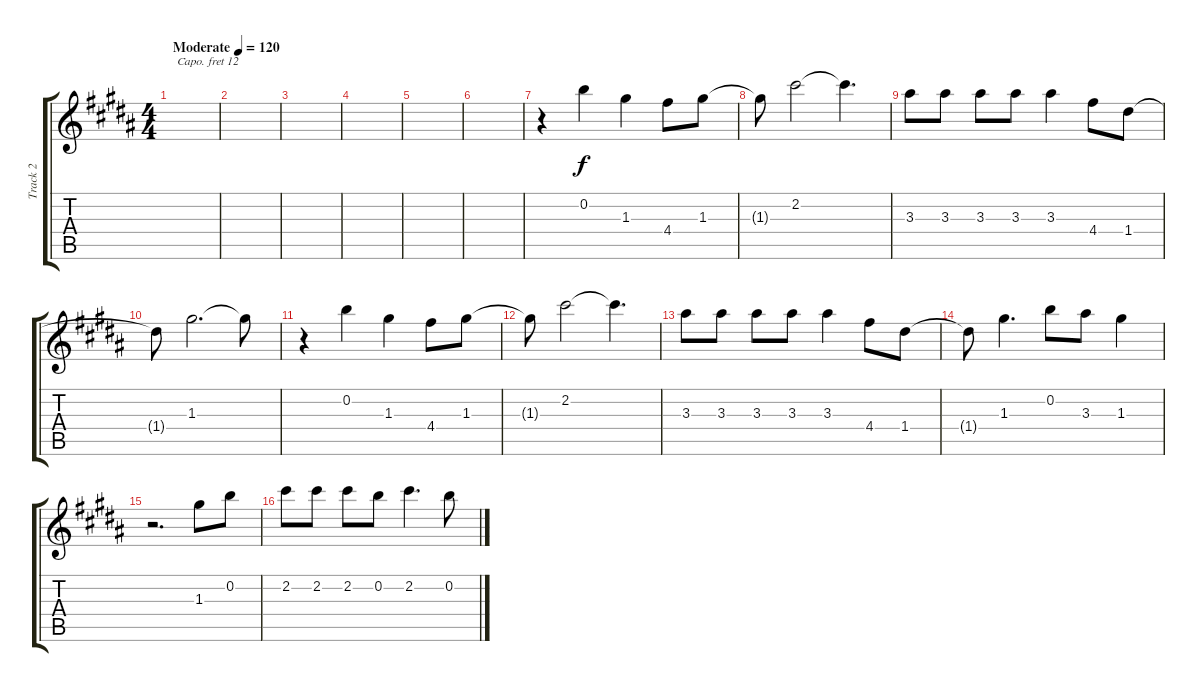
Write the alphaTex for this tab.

\track ("Track 2" "Track 2") {instrument acousticguitarsteel}
\staff {score tabs}
\capo 12
\tuning (E4 B3 G3 D3 A2 E2) {hide}
\ts (4 4)
\tempo (120 "Moderate")
\clef g2
\ks g#minor
|
|
|
|
|
|
r.4 0.2.4 1.3.4 4.4.8 1.3.8 |
1.3{t}.8 2.2.2 2.2{t}.4{d} |
3.3.8 3.3.8 3.3.8 3.3.8 3.3.4 4.4.8 1.4.8 |
1.4{t}.8 1.3.2{d} 1.3{t}.8 |
r.4 0.2.4 1.3.4 4.4.8 1.3.8 |
1.3{t}.8 2.2.2 2.2{t}.4{d} |
3.3.8 3.3.8 3.3.8 3.3.8 3.3.4 4.4.8 1.4.8 |
1.4{t}.8 1.3.4{d} 0.2.8 3.3.8 1.3.4 |
r.2{d} 1.3.8 0.2.8 |
2.2.8 2.2.8 2.2.8 0.2.8 2.2.4{d} 0.2.8
